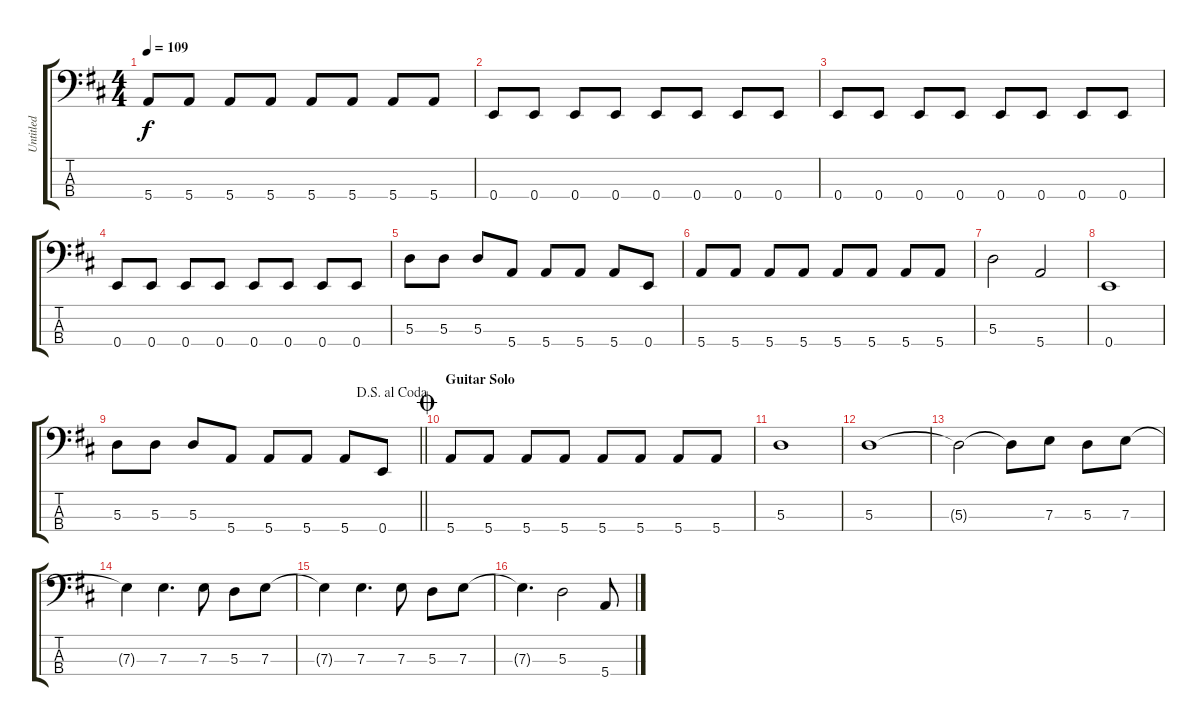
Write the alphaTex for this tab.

\track ("Untitled" "Untitled") {instrument electricbassfinger}
\staff {score tabs}
\tuning (G2 D2 A1 E1) {hide}
\ts (4 4)
\tempo 109
\clef f4
\ks d
5.4.8{dy f} 5.4.8 5.4.8 5.4.8 5.4.8 5.4.8 5.4.8 5.4.8 |
0.4.8 0.4.8 0.4.8 0.4.8 0.4.8 0.4.8 0.4.8 0.4.8 |
0.4.8 0.4.8 0.4.8 0.4.8 0.4.8 0.4.8 0.4.8 0.4.8 |
0.4.8 0.4.8 0.4.8 0.4.8 0.4.8 0.4.8 0.4.8 0.4.8 |
5.3.8 5.3.8 5.3.8 5.4.8 5.4.8 5.4.8 5.4.8 0.4.8 |
5.4.8 5.4.8 5.4.8 5.4.8 5.4.8 5.4.8 5.4.8 5.4.8 |
5.3.2 5.4.2 |
0.4.1 |
\jump dalsegnoalcoda
\barLineRight lightlight
5.3.8 5.3.8 5.3.8 5.4.8 5.4.8 5.4.8 5.4.8 0.4.8 |
\section ("" "Guitar Solo")
\jump coda
5.4.8 5.4.8 5.4.8 5.4.8 5.4.8 5.4.8 5.4.8 5.4.8 |
5.3.1 |
5.3.1 |
5.3{t}.2 5.3{t}.8 7.3.8 5.3.8 7.3.8 |
7.3{t}.4 7.3.4{d} 7.3.8 5.3.8 7.3.8 |
7.3{t}.4 7.3.4{d} 7.3.8 5.3.8 7.3.8 |
7.3{t}.4{d} 5.3.2 5.4.8
